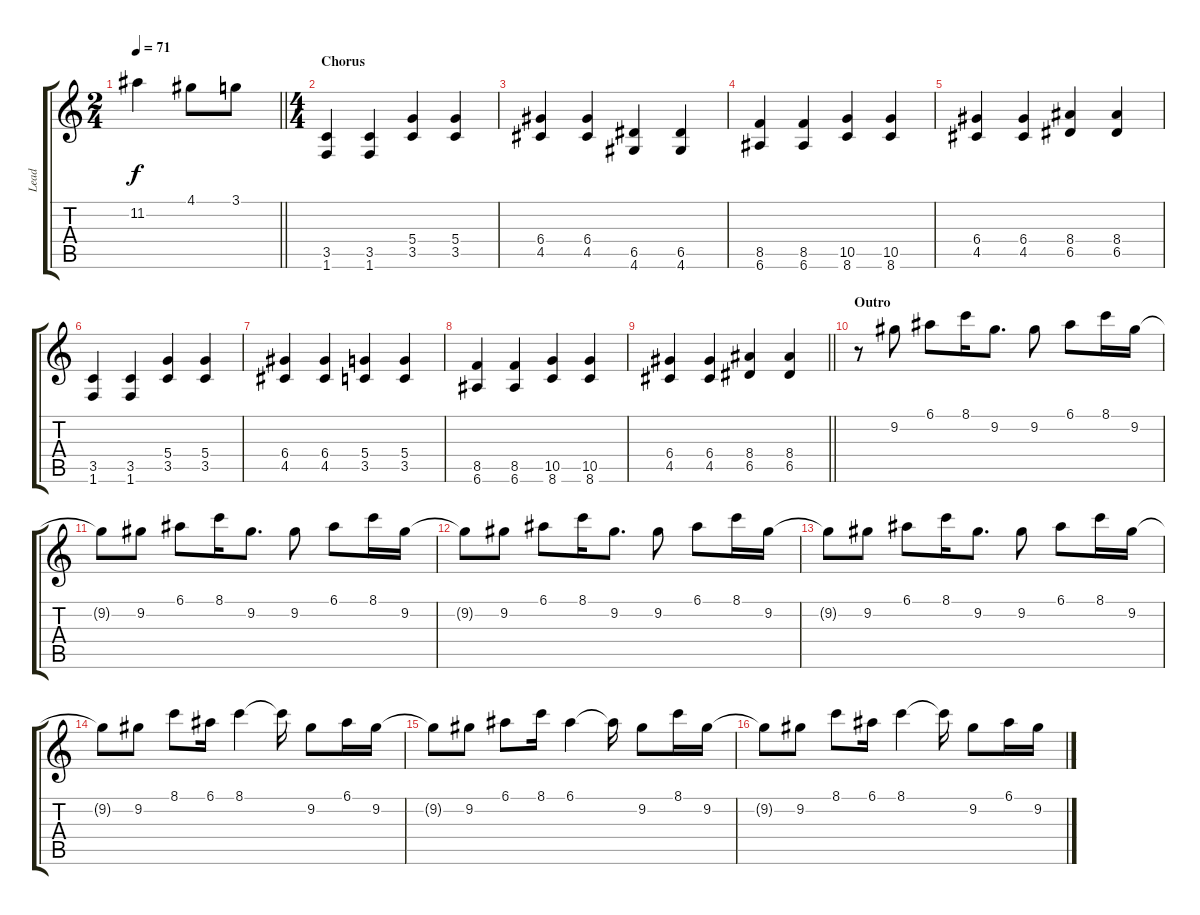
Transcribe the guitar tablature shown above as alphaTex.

\track ("Lead" "Lead") {instrument electricguitarjazz}
\staff {score tabs}
\tuning (E4 B3 G3 D3 A2 E2) {hide}
\ts (2 4)
\tempo 71
\clef g2
\barLineRight lightlight
\ks c
11.2.4{dy f} 4.1.8 3.1.8 |
\ts (4 4)
\section ("" "Chorus")
(3.5 1.6).4{instrument overdrivenguitar} (3.5 1.6).4 (5.4 3.5).4 (5.4 3.5).4 |
(6.4 4.5).4 (6.4 4.5).4 (6.5 4.6).4 (6.5 4.6).4 |
(8.5 6.6).4 (8.5 6.6).4 (10.5 8.6).4 (10.5 8.6).4 |
(6.4 4.5).4 (6.4 4.5).4 (8.4 6.5).4 (8.4 6.5).4 |
(3.5 1.6).4 (3.5 1.6).4 (5.4 3.5).4 (5.4 3.5).4 |
(6.4 4.5).4 (6.4 4.5).4 (5.4 3.5).4 (5.4 3.5).4 |
(8.5 6.6).4 (8.5 6.6).4 (10.5 8.6).4 (10.5 8.6).4 |
\barLineRight lightlight
(6.4 4.5).4 (6.4 4.5).4 (8.4 6.5).4 (8.4 6.5).4 |
\section ("" "Outro")
r.8{instrument electricguitarjazz} 9.2.8 6.1.8 8.1.16 9.2.8{d} 9.2.8 6.1.8 8.1.16 9.2.16 |
9.2{t}.8 9.2.8 6.1.8 8.1.16 9.2.8{d} 9.2.8 6.1.8 8.1.16 9.2.16 |
9.2{t}.8 9.2.8 6.1.8 8.1.16 9.2.8{d} 9.2.8 6.1.8 8.1.16 9.2.16 |
9.2{t}.8 9.2.8 6.1.8 8.1.16 9.2.8{d} 9.2.8 6.1.8 8.1.16 9.2.16 |
9.2{t}.8 9.2.8 8.1.8 6.1.16 8.1.4 8.1{t}.16 9.2.8 6.1.16 9.2.16 |
9.2{t}.8 9.2.8 6.1.8 8.1.16 6.1.4 6.1{t}.16 9.2.8 8.1.16 9.2.16 |
9.2{t}.8 9.2.8 8.1.8 6.1.16 8.1.4 8.1{t}.16 9.2.8 6.1.16 9.2.16
